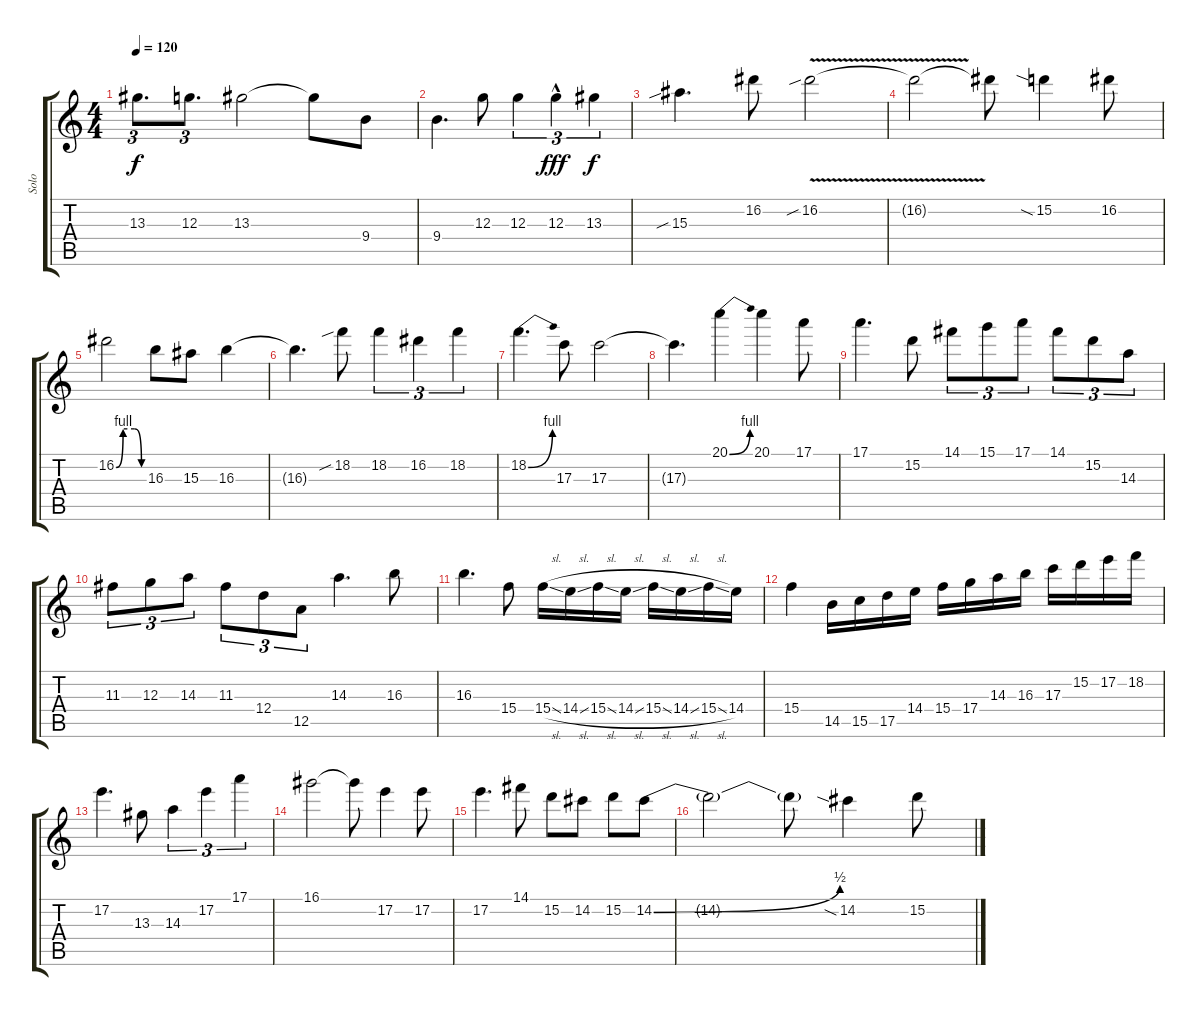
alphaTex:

\track ("Solo" "Solo") {instrument distortionguitar}
\staff {score tabs}
\tuning (E4 B3 G3 D3 A2 E2) {hide}
\ts (4 4)
\tempo 120
\clef g2
\ks c
13.3.8{d tu (3 2) dy f} 12.3.8{d tu (3 2)} 13.3.2 13.3{t}.8 9.4.8 |
9.4.4{d} 12.3.8 12.3.4{tu (3 2)} 12.3{hac}.4{tu (3 2) dy fff} 13.3.4{tu (3 2) dy f} |
15.3{sib}.4{d} 16.2.8 16.2{v sib}.2 |
16.2{t}.2 16.2{t}.8 15.2{sia}.4 16.2.8 |
16.2{be (custom 0 0 15 4 40 4 55 0 60 0)}.2 16.3.8 15.3.8 16.3.4 |
16.3{t}.4{d} 18.2{sib}.8 18.2.4{tu (3 2)} 16.2.4{tu (3 2)} 18.2.4{tu (3 2)} |
18.2{be (bend 0 0 60 4)}.4{d} 17.3.8 17.3.2 |
17.3{t}.4{d} 20.1{be (bend 0 0 60 4)}.4 20.1.4 17.1.8 |
17.1.4{d} 15.2.8 14.1.8{tu (3 2)} 15.1.8{tu (3 2)} 17.1.8{tu (3 2)} 14.1.8{tu (3 2)} 15.2.8{tu (3 2)} 14.3.8{tu (3 2)} |
11.3.8{tu (3 2)} 12.3.8{tu (3 2)} 14.3.8{tu (3 2)} 11.3.8{tu (3 2)} 12.4.8{tu (3 2)} 12.5.8{tu (3 2)} 14.3.4{d} 16.3.8 |
16.3.4{d} 15.4.8 15.4{sl}.16 14.4{sl}.16 15.4{sl}.16 14.4{sl}.16 15.4{sl}.16 14.4{sl}.16 15.4{sl}.16 14.4.16 |
15.4.4 14.5.16 15.5.16 17.5.16 14.4.16 15.4.16 17.4.16 14.3.16 16.3.16 17.3.16 15.2.16 17.2.16 18.2.16 |
17.2.4{d} 13.3.8 14.3.4{tu (3 2)} 17.2.4{tu (3 2)} 17.1.4{tu (3 2)} |
16.1.2 16.1{t}.8 17.2.4 17.2.8 |
17.2.4{d} 14.1.8 15.2.8 14.2.8 15.2.8 14.2{be (bend 0 0 60 2)}.8 |
14.2{t}.2 14.2{t}.8 14.2{sia}.4 15.2.8
